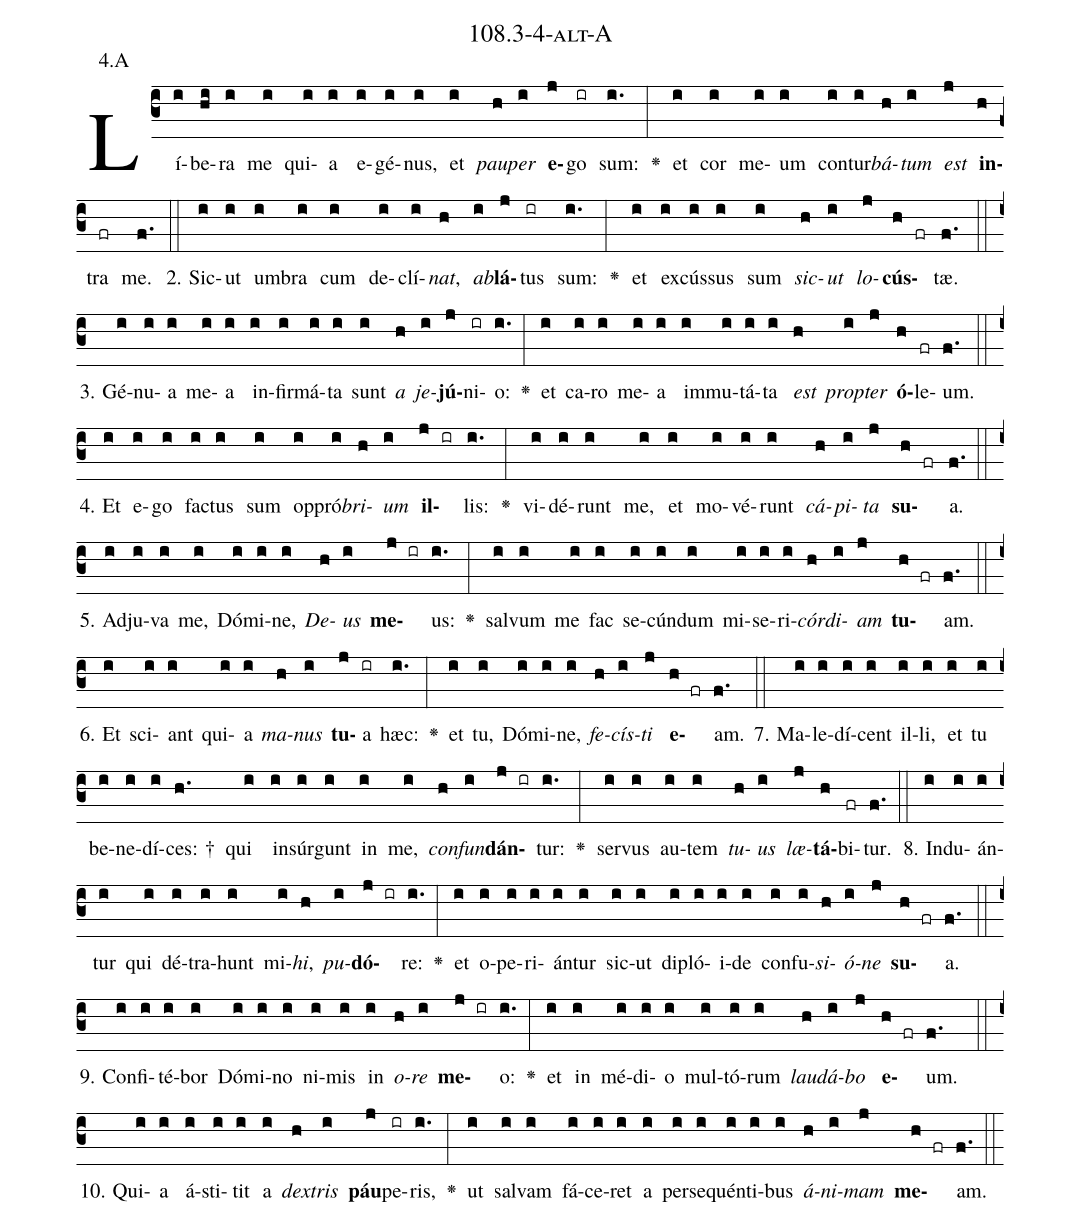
name: 108.3-4-alt-A;
annotation: 4.A;
%%
(c3)Lí(i)be(hi)ra(i) me(i) qui(i)a(i) e(i)gé(i)nus,(i) et(i) <i>pau</i>(h)<i>per</i>(i) <b>e</b>(j)go(ir) sum:(i.) <v>\greheightstar</v>(:) et(i) cor(i) me(i)um(i) con(i)tur(i)<i>bá</i>(h)<i>tum</i>(i) <i>est</i>(j) <b>in</b>(h)tra(fr) me.(f.) (::)
2. Sic(i)ut(i) um(i)bra(i) cum(i) de(i)clí(i)<i>nat</i>,(h) <i>ab</i>(i)<b>lá</b>(j)tus(ir) sum:(i.) <v>\greheightstar</v>(:) et(i) ex(i)cús(i)sus(i) sum(i) <i>sic</i>(h)<i>ut</i>(i) <i>lo</i>(j)<b>cús</b>(h fr)tæ.(f.) (::)
3. Gé(i)nu(i)a(i) me(i)a(i) in(i)fir(i)má(i)ta(i) sunt(i) <i>a</i>(h) <i>je</i>(i)<b>jú</b>(j)ni(ir)o:(i.) <v>\greheightstar</v>(:) et(i) ca(i)ro(i) me(i)a(i) im(i)mu(i)tá(i)ta(i) <i>est</i>(h) <i>prop</i>(i)<i>ter</i>(j) <b>ó</b>(h)le(fr)um.(f.) (::)
4. Et(i) e(i)go(i) fac(i)tus(i) sum(i) op(i)pró(i)<i>bri</i>(h)<i>um</i>(i) <b>il</b>(j ir)lis:(i.) <v>\greheightstar</v>(:) vi(i)dé(i)runt(i) me,(i) et(i) mo(i)vé(i)runt(i) <i>cá</i>(h)<i>pi</i>(i)<i>ta</i>(j) <b>su</b>(h fr)a.(f.) (::)
5. Ad(i)ju(i)va(i) me,(i) Dó(i)mi(i)ne,(i) <i>De</i>(h)<i>us</i>(i) <b>me</b>(j ir)us:(i.) <v>\greheightstar</v>(:) sal(i)vum(i) me(i) fac(i) se(i)cún(i)dum(i) mi(i)se(i)ri(i)<i>cór</i>(h)<i>di</i>(i)<i>am</i>(j) <b>tu</b>(h fr)am.(f.) (::)
6. Et(i) sci(i)ant(i) qui(i)a(i) <i>ma</i>(h)<i>nus</i>(i) <b>tu</b>(j)a(ir) hæc:(i.) <v>\greheightstar</v>(:) et(i) tu,(i) Dó(i)mi(i)ne,(i) <i>fe</i>(h)<i>cís</i>(i)<i>ti</i>(j) <b>e</b>(h fr)am.(f.) (::)
7. Ma(i)le(i)dí(i)cent(i) il(i)li,(i) et(i) tu(i) be(i)ne(i)dí(i)ces: †(h.) qui(i) in(i)súr(i)gunt(i) in(i) me,(i) <i>con</i>(h)<i>fun</i>(i)<b>dán</b>(j ir)tur:(i.) <v>\greheightstar</v>(:) ser(i)vus(i) au(i)tem(i) <i>tu</i>(h)<i>us</i>(i) <i>læ</i>(j)<b>tá</b>(h)bi(fr)tur.(f.) (::)
8. Ind(i)u(i)án(i)tur(i) qui(i) dé(i)tra(i)hunt(i) mi(i)<i>hi</i>,(h) <i>pu</i>(i)<b>dó</b>(j ir)re:(i.) <v>\greheightstar</v>(:) et(i) o(i)pe(i)ri(i)án(i)tur(i) sic(i)ut(i) di(i)pló(i)i(i)de(i) con(i)fu(i)<i>si</i>(h)<i>ó</i>(i)<i>ne</i>(j) <b>su</b>(h fr)a.(f.) (::)
9. Con(i)fi(i)té(i)bor(i) Dó(i)mi(i)no(i) ni(i)mis(i) in(i) <i>o</i>(h)<i>re</i>(i) <b>me</b>(j ir)o:(i.) <v>\greheightstar</v>(:) et(i) in(i) mé(i)di(i)o(i) mul(i)tó(i)rum(i) <i>lau</i>(h)<i>dá</i>(i)<i>bo</i>(j) <b>e</b>(h fr)um.(f.) (::)
10. Qui(i)a(i) á(i)sti(i)tit(i) a(i) <i>dex</i>(h)<i>tris</i>(i) <b>páu</b>(j)pe(ir)ris,(i.) <v>\greheightstar</v>(:) ut(i) sal(i)vam(i) fá(i)ce(i)ret(i) a(i) per(i)se(i)quén(i)ti(i)bus(i) <i>á</i>(h)<i>ni</i>(i)<i>mam</i>(j) <b>me</b>(h fr)am.(f.) (::)
